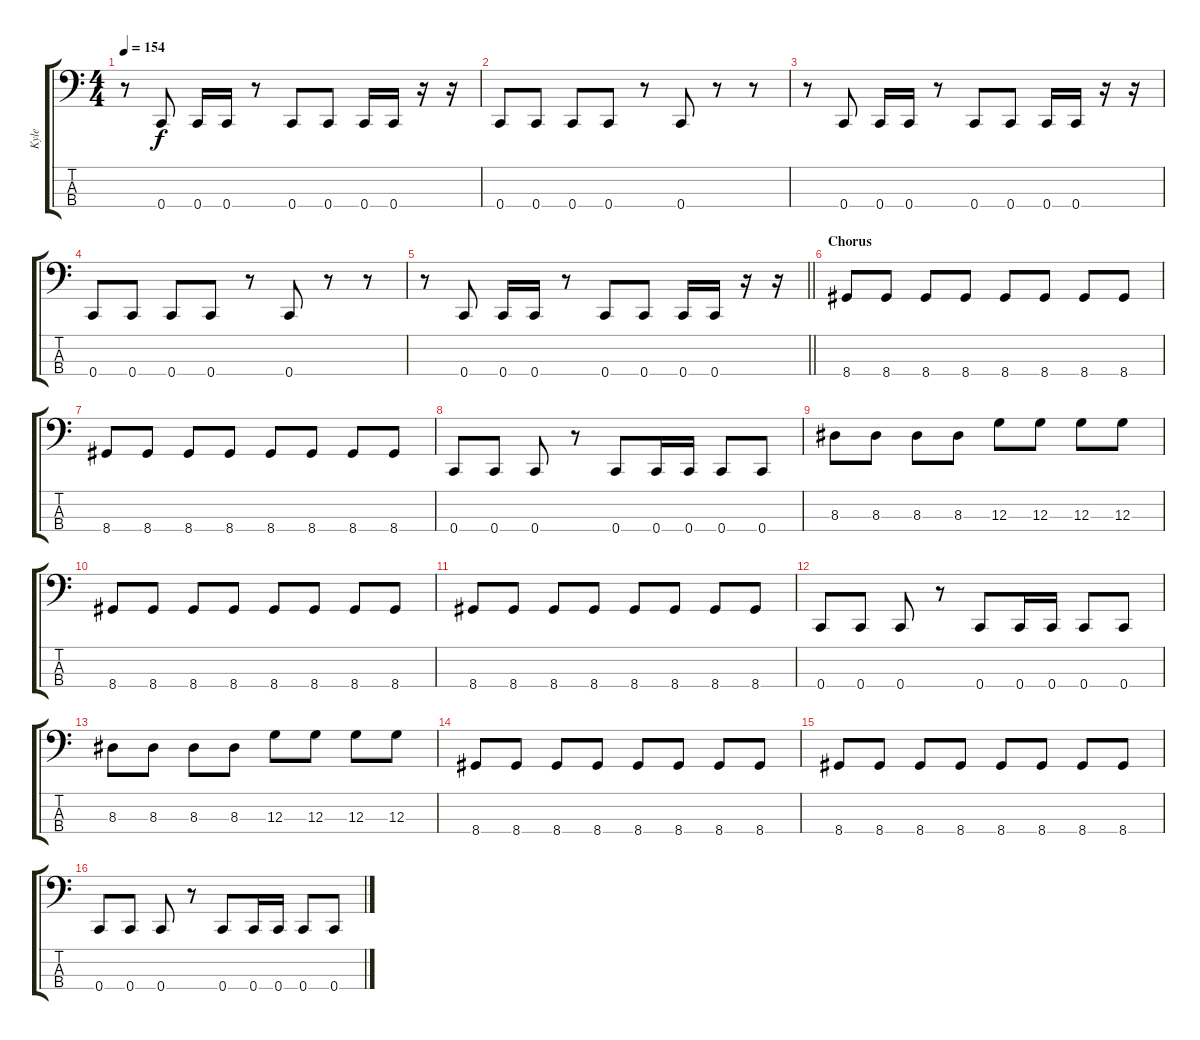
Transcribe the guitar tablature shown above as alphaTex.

\track ("Kyle" "Kyle") {instrument electricbasspick}
\staff {score tabs}
\tuning (F2 C2 G1 C1) {hide}
\ts (4 4)
\tempo 154
\clef f4
\ks c
r.8{dy f} 0.4.8 0.4.16 0.4.16 r.8 0.4.8 0.4.8 0.4.16 0.4.16 r.16 r.16 |
0.4.8 0.4.8 0.4.8 0.4.8 r.8 0.4.8 r.8 r.8 |
r.8 0.4.8 0.4.16 0.4.16 r.8 0.4.8 0.4.8 0.4.16 0.4.16 r.16 r.16 |
0.4.8 0.4.8 0.4.8 0.4.8 r.8 0.4.8 r.8 r.8 |
\barLineRight lightlight
r.8 0.4.8 0.4.16 0.4.16 r.8 0.4.8 0.4.8 0.4.16 0.4.16 r.16 r.16 |
\section ("" "Chorus")
8.4.8 8.4.8 8.4.8 8.4.8 8.4.8 8.4.8 8.4.8 8.4.8 |
8.4.8 8.4.8 8.4.8 8.4.8 8.4.8 8.4.8 8.4.8 8.4.8 |
0.4.8 0.4.8 0.4.8 r.8 0.4.8 0.4.16 0.4.16 0.4.8 0.4.8 |
8.3.8 8.3.8 8.3.8 8.3.8 12.3.8 12.3.8 12.3.8 12.3.8 |
8.4.8 8.4.8 8.4.8 8.4.8 8.4.8 8.4.8 8.4.8 8.4.8 |
8.4.8 8.4.8 8.4.8 8.4.8 8.4.8 8.4.8 8.4.8 8.4.8 |
0.4.8 0.4.8 0.4.8 r.8 0.4.8 0.4.16 0.4.16 0.4.8 0.4.8 |
8.3.8 8.3.8 8.3.8 8.3.8 12.3.8 12.3.8 12.3.8 12.3.8 |
8.4.8 8.4.8 8.4.8 8.4.8 8.4.8 8.4.8 8.4.8 8.4.8 |
8.4.8 8.4.8 8.4.8 8.4.8 8.4.8 8.4.8 8.4.8 8.4.8 |
0.4.8 0.4.8 0.4.8 r.8 0.4.8 0.4.16 0.4.16 0.4.8 0.4.8
